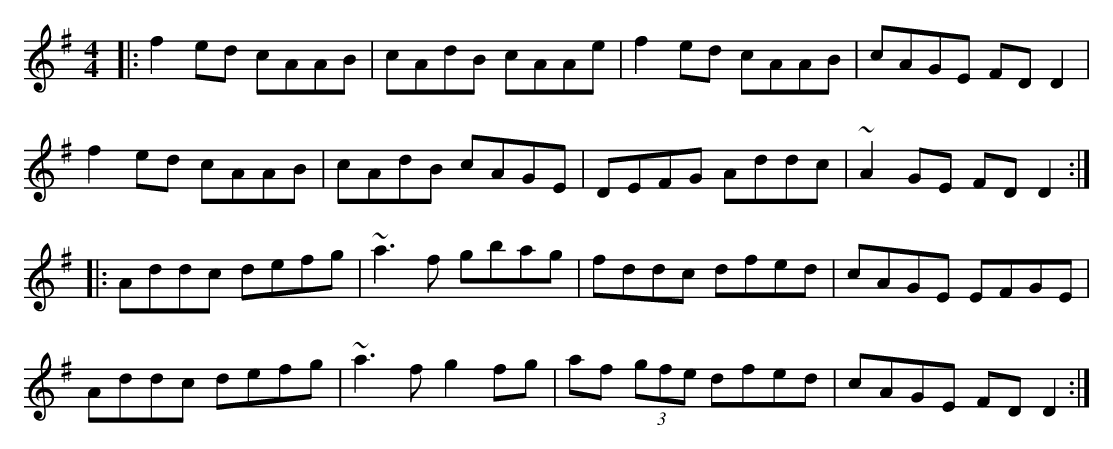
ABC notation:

X:1
M:4/4
K:Dmix
|:f2ed cAAB|cAdB cAAe|f2ed cAAB|cAGE FDD2|
f2ed cAAB|cAdB cAGE|DEFG Addc|~A2GE FDD2:|
|:Addc defg|~a3f gbag|fddc dfed|cAGE EFGE|
Addc defg|~a3f g2fg|af (3gfe dfed|cAGE FDD2:|
